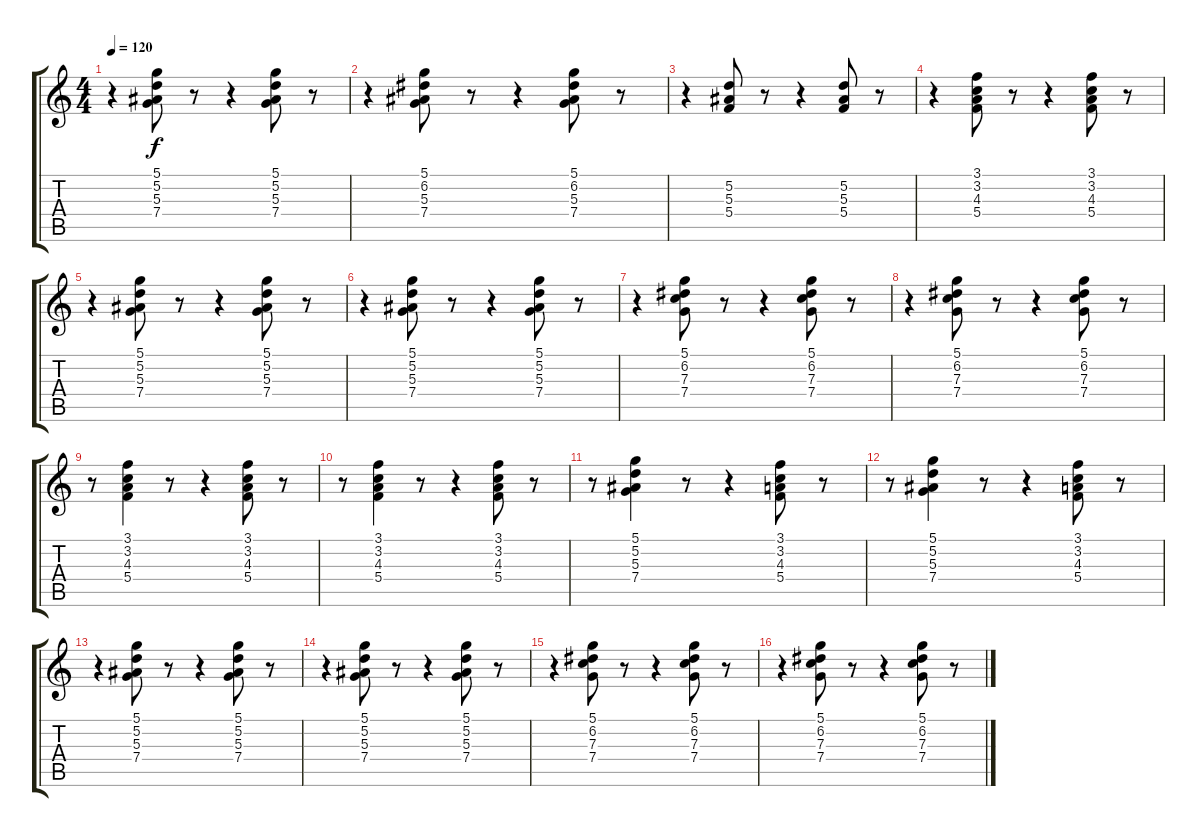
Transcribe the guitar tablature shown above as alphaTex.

\track "" {instrument acousticguitarsteel}
\staff {score tabs}
\tuning (D4 A3 F3 C3 G2 D2) {hide}
\ts (4 4)
\tempo 120
\clef g2
\ks c
r.4{dy f} (5.1 5.2 5.3 7.4).8 r.8 r.4 (5.1 5.2 5.3 7.4).8 r.8 |
r.4 (5.1 6.2 5.3 7.4).8 r.8 r.4 (5.1 6.2 5.3 7.4).8 r.8 |
r.4 (5.2 5.3 5.4).8 r.8 r.4 (5.2 5.3 5.4).8 r.8 |
r.4 (3.1 3.2 4.3 5.4).8 r.8 r.4 (3.1 3.2 4.3 5.4).8 r.8 |
r.4 (5.1 5.2 5.3 7.4).8 r.8 r.4 (5.1 5.2 5.3 7.4).8 r.8 |
r.4 (5.1 5.2 5.3 7.4).8 r.8 r.4 (5.1 5.2 5.3 7.4).8 r.8 |
r.4 (5.1 6.2 7.3 7.4).8 r.8 r.4 (5.1 6.2 7.3 7.4).8 r.8 |
r.4 (5.1 6.2 7.3 7.4).8 r.8 r.4 (5.1 6.2 7.3 7.4).8 r.8 |
r.8 (3.1 3.2 4.3 5.4).4 r.8 r.4 (3.1 3.2 4.3 5.4).8 r.8 |
r.8 (3.1 3.2 4.3 5.4).4 r.8 r.4 (3.1 3.2 4.3 5.4).8 r.8 |
r.8 (5.1 5.2 5.3 7.4).4 r.8 r.4 (3.1 3.2 4.3 5.4).8 r.8 |
r.8 (5.1 5.2 5.3 7.4).4 r.8 r.4 (3.1 3.2 4.3 5.4).8 r.8 |
r.4 (5.1 5.2 5.3 7.4).8 r.8 r.4 (5.1 5.2 5.3 7.4).8 r.8 |
r.4 (5.1 5.2 5.3 7.4).8 r.8 r.4 (5.1 5.2 5.3 7.4).8 r.8 |
r.4 (5.1 6.2 7.3 7.4).8 r.8 r.4 (5.1 6.2 7.3 7.4).8 r.8 |
r.4 (5.1 6.2 7.3 7.4).8 r.8 r.4 (5.1 6.2 7.3 7.4).8 r.8
